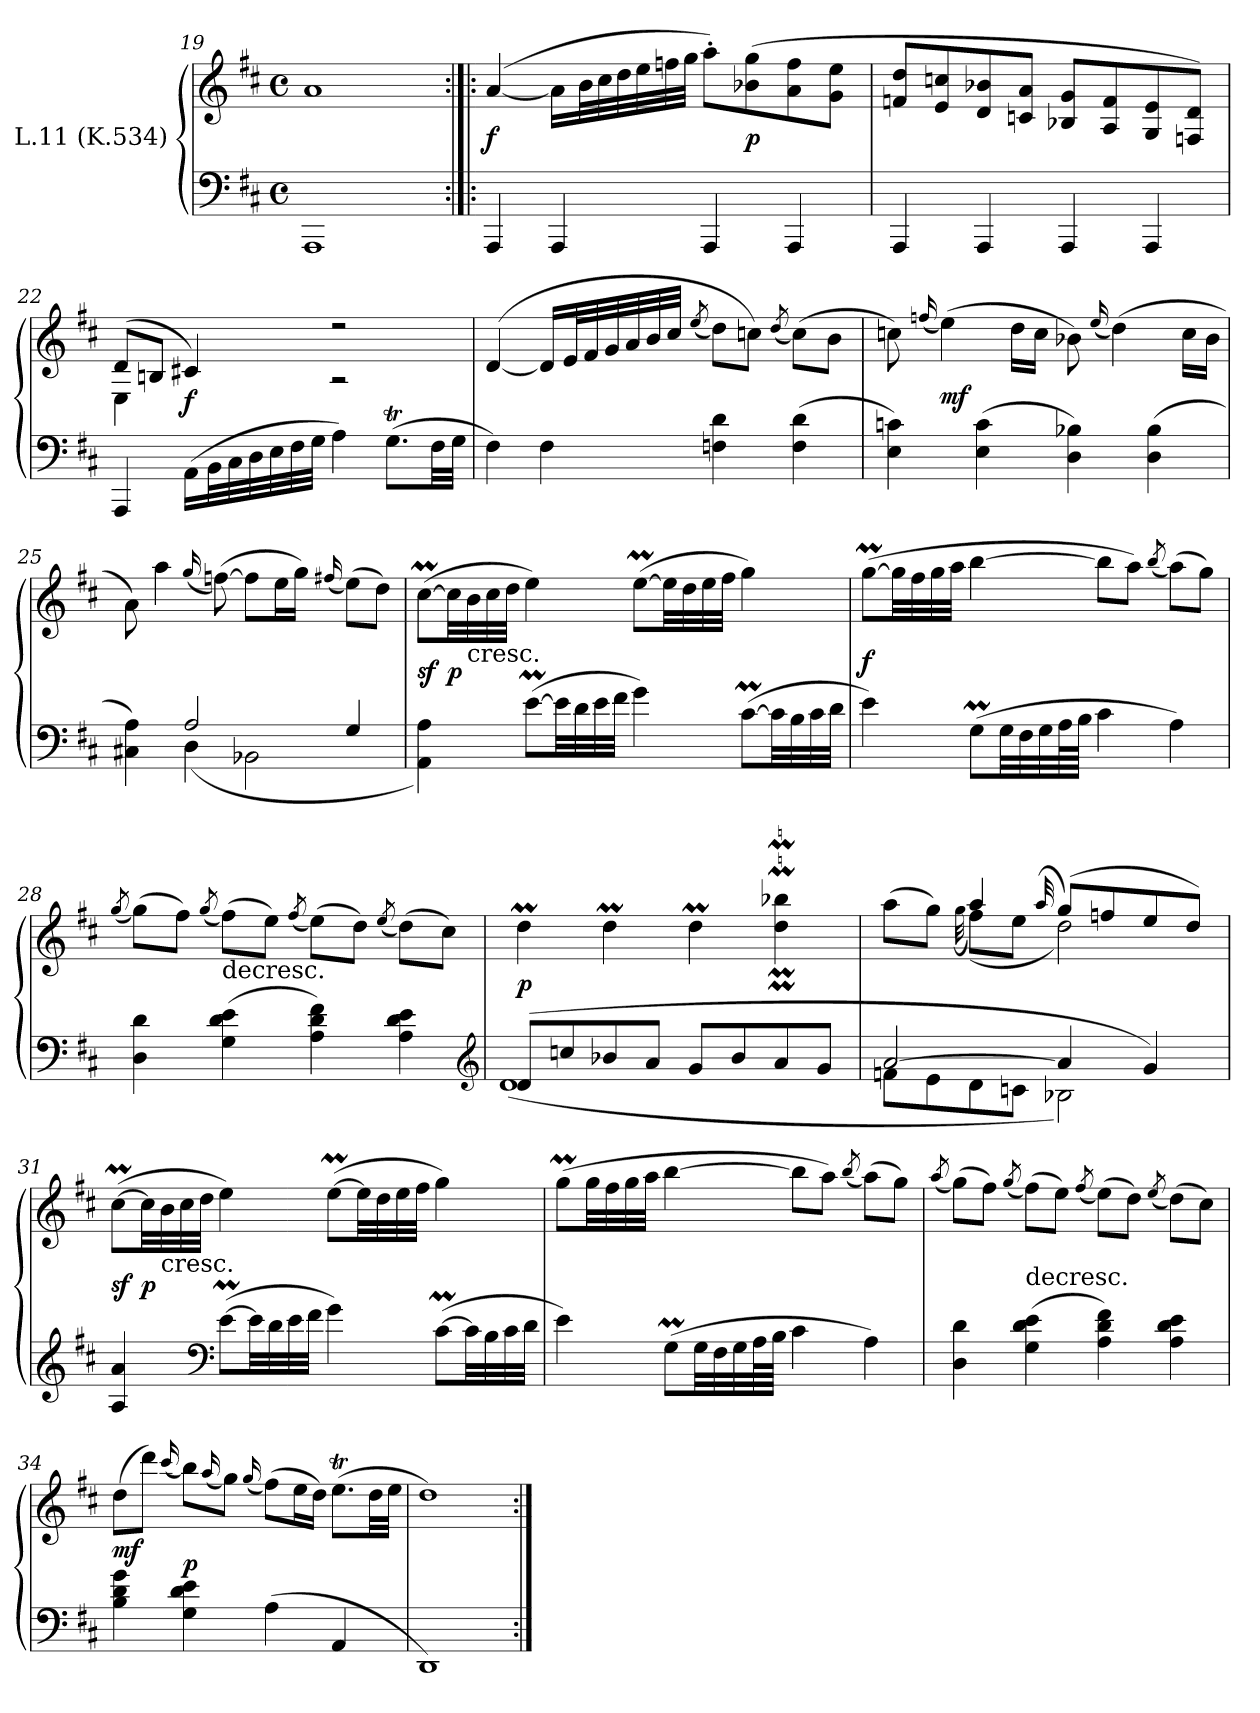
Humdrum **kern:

**kern	**kern	**dynam
*part1	*part1	*part1
*staff2	*staff1	*staff1/2
*I"L.11 (K.534)	*	*
*clefF4	*clefG2	*
*k[f#c#]	*k[f#c#]	*
*D:	*D:	*
*M4/4	*M4/4	*
*met(c)	*met(c)	*
=19	=19	=19
1AAA	1a	.
=20:|!|:	=20:|!|:	=20:|!|:
4AAA	([4a	f
4AAA	16aLL]	.
.	32bL	.
.	32cc#	.
.	32dd	.
.	32ee	.
.	32ffn	.
.	32ggJJJ	.
4AAA	8aa'L)	.
.	(8b-X 8gg	p
4AAA	8a 8ff	.
.	8g 8eeJ	.
!!LO:LB:g=z
=21	=21	=21
4AAA	8fn 8ddL	.
.	8e 8ccn	.
4AAA	8d 8b-X	.
.	8cn 8aJ	.
4AAA	8B-X 8gL	.
.	8A 8f	.
4AAA	8G 8e	.
.	8Fn 8dJ)	.
=22	=22	=22
*	*^	*
4AAA	(8dL	4E	.
.	8BnJ	.	.
(16AALL	4c#X)	4ryy	f
32BBL	.	.	.
32C#	.	.	.
32D	.	.	.
32E	.	.	.
32F#	.	.	.
32GJJJ	.	.	.
4A)	2r	2r	.
(8.GTL	.	.	.
32F#LL	.	.	.
32GJJJ	.	.	.
*	*v	*v	*
=23	=23	=23
4F#)	([4d	.
4F#	16dLL]	.
.	32eL	.
.	32f#	.
.	32g	.
.	32a	.
.	32b	.
.	32cc#JJJ	.
.	(8qee	.
4Fn 4d	8ddL)	.
.	8ccnJ)	.
.	(8qdd	.
(<4F 4d	(8ccL)	.
.	8bJ	.
!!LO:LB:g=z
=24	=24	=24
4E 4cn)	8ccn)	.
.	(16qqffn	.
.	(4ee)	mf
(<4E 4c	.	.
.	16ddLL	.
.	16ccJJ	.
4D 4B-X)	8b-X)	.
.	(16qqee	.
.	(4dd)	.
(<4D 4B-	.	.
.	16ccLL	.
.	16b-JJ	.
=25	=25	=25
*^	*	*
4ryy	4C#X 4A)	8a\)	.
.	.	4aa	.
2A	(4D	.	.
.	.	(16qqgg	.
.	.	([8ffn)	.
.	2BB-X	8ffL]	.
.	.	16eeL	.
.	.	16ggJJ)	.
.	.	(16qqff#X	.
4G	.	(8eeL)	.
.	.	8ddJ)	.
*v	*v	*	*
=26	=26	=26
4AA 4A)	([8cc#mL	sf
.	32cc#LL]	p
!	!LO:TX:c:t=cresc.	!
.	32b	.
.	32cc#	.
.	32ddJJJ	.
([8eML	4ee)	.
32eLL]	.	.
32d	.	.
32e	.	.
32f#JJJ	.	.
4g)	([8eeML	.
.	32eeLL]	.
.	32dd	.
.	32ee	.
.	32ff#JJJ	.
([8c#mL	4gg)	.
32c#LL]	.	.
32B	.	.
32c#	.	.
32dJJJ	.	.
!!LO:LB:g=z
=27	=27	=27
4e)	([8ggML	f
.	32ggLL]	.
.	32ff#	.
.	32gg	.
.	32aaJJJ	.
(8GML	[4bb	.
32GLL	.	.
32F#	.	.
32G	.	.
64AL	.	.
64BJJJJ	.	.
4c#	8bbL]	.
.	8aaJ)	.
.	(8qbb	.
4A)	(8aaL)	.
.	8ggJ)	.
=28	=28	=28
.	(8qgg	.
4D 4d	(8ggL)	.
.	8ff#J)	.
.	(8qgg	.
!	!LO:TX:c:t=decresc.	!
(<4G 4d 4e	(8ff#L)	.
.	8eeJ)	.
.	(8qff#	.
4A 4d 4f#)	(8eeL)	.
.	8ddJ)	.
.	(8qee	.
4A 4d 4e	(8ddL)	.
.	8cc#J)	.
*clefG2	*	*
=29	=29	=29
*^	*	*
(8dL	(1d	4ddM	p
8ccn	.	.	.
8b-X	.	4ddM	.
8aJ	.	.	.
8gL	.	4ddM	.
8b-	.	.	.
8a	.	4ddiM 4bb-XM	.
8gJ	.	.	.
!!LO:LB:g=z
=30	=30	=30	=30
*	*	*^	*
[2a	8fnL	4ryy	(8aaL	.
.	8e	.	8ggJ)	.
.	.	.	(32qqgg\	.
.	8d	4aa	(8ff#L)	.
.	8cnJ	.	8eeJ	.
.	.	(32qqaa	.	.
4a]	2B-X)	(8ggL)	2dd)	.
.	.	8ffn	.	.
4g)	.	8ee	.	.
.	.	8ddJ)	.	.
*v	*v	*	*	*
*	*v	*v	*
=31	=31	=31
4A 4a	([8cc#mL	sf
.	32cc#LL]	p
!	!LO:TX:c:t=cresc.	!
.	32b	.
.	32cc#	.
.	32ddJJJ	.
*clefF4	*	*
([8eML	4ee)	.
32eLL]	.	.
32d	.	.
32e	.	.
32f#JJJ	.	.
4g)	([8eeML	.
.	32eeLL]	.
.	32dd	.
.	32ee	.
.	32ff#JJJ	.
([8c#mL	4gg)	.
32c#LL]	.	.
32B	.	.
32c#	.	.
32dJJJ	.	.
!!LO:LB:g=z
=32	=32	=32
4e)	(8ggML	.
.	32ggLL	.
.	32ff#	.
.	32gg	.
.	32aaJJJ	.
(8GML	[4bb	.
32GLL	.	.
32F#	.	.
32G	.	.
64AL	.	.
64BJJJJ	.	.
4c#	8bbL]	.
.	8aaJ)	.
.	(8qbb	.
4A)	(8aaL)	.
.	8ggJ)	.
=33	=33	=33
.	(8qaa	.
4D 4d	(8ggL)	.
.	8ff#J)	.
.	(8qgg	.
!	!LO:TX:c:t=decresc.	!
(<4G 4d 4e	(8ff#L)	.
.	8eeJ)	.
.	(8qff#	.
4A 4d 4f#)	(8eeL)	.
.	8ddJ)	.
.	(8qee	.
4A 4d 4e	(8ddL)	.
.	8cc#J)	.
=34	=34	=34
4B 4d 4g	(8ddL	mf
.	8dddJ)	.
.	(16qqccc#	.
4G 4d 4e	8bbL)	p
.	(16qqaa	.
.	8ggJ)	.
.	(16qqgg	.
(4A	(8ff#L)	.
.	16eeL	.
.	16ddJJ)	.
4AA	(8.eeTL	.
.	32ddLL	.
.	32eeJJJ	.
=35	=35	=35
1DD)	1dd)	.
=:|!	=:|!	=:|!
*-	*-	*-
